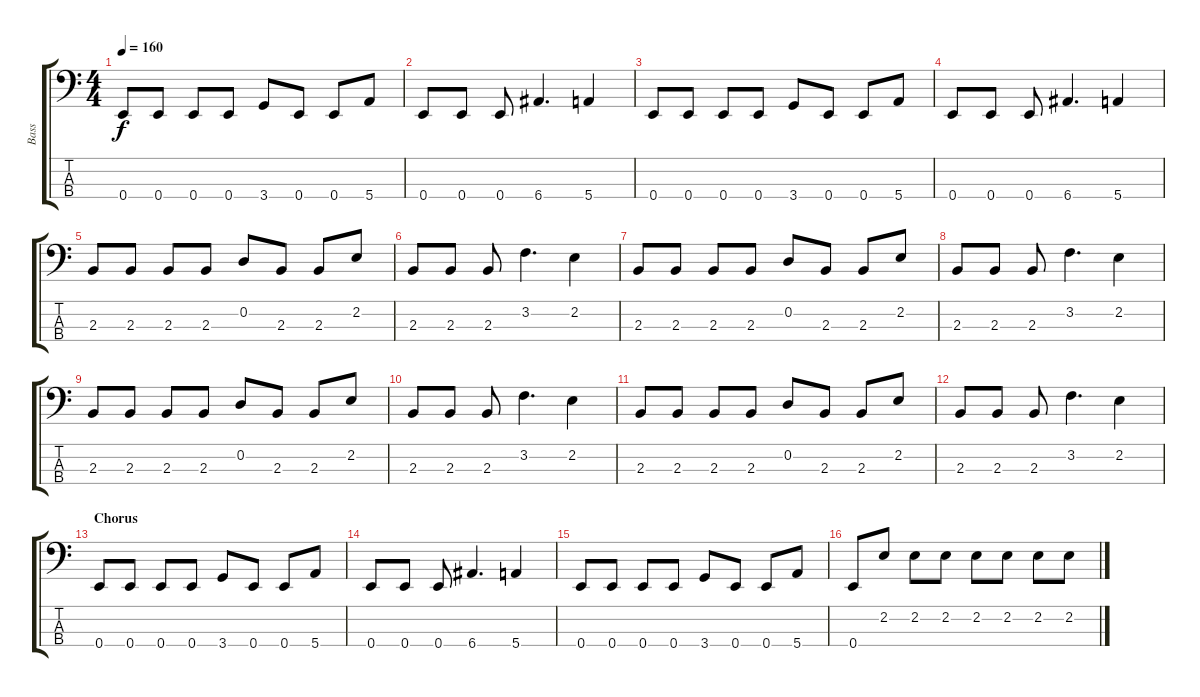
\track ("Bass" "Bass") {instrument electricbassfinger}
\staff {score tabs}
\tuning (G2 D2 A1 E1) {hide}
\ts (4 4)
\tempo 160
\clef f4
\ks c
0.4.8{dy f} 0.4.8 0.4.8 0.4.8 3.4.8 0.4.8 0.4.8 5.4.8 |
0.4.8 0.4.8 0.4.8 6.4.4{d} 5.4.4 |
0.4.8 0.4.8 0.4.8 0.4.8 3.4.8 0.4.8 0.4.8 5.4.8 |
0.4.8 0.4.8 0.4.8 6.4.4{d} 5.4.4 |
2.3.8 2.3.8 2.3.8 2.3.8 0.2.8 2.3.8 2.3.8 2.2.8 |
2.3.8 2.3.8 2.3.8 3.2.4{d} 2.2.4 |
2.3.8 2.3.8 2.3.8 2.3.8 0.2.8 2.3.8 2.3.8 2.2.8 |
2.3.8 2.3.8 2.3.8 3.2.4{d} 2.2.4 |
2.3.8 2.3.8 2.3.8 2.3.8 0.2.8 2.3.8 2.3.8 2.2.8 |
2.3.8 2.3.8 2.3.8 3.2.4{d} 2.2.4 |
2.3.8 2.3.8 2.3.8 2.3.8 0.2.8 2.3.8 2.3.8 2.2.8 |
2.3.8 2.3.8 2.3.8 3.2.4{d} 2.2.4 |
\section ("" "Chorus")
0.4.8 0.4.8 0.4.8 0.4.8 3.4.8 0.4.8 0.4.8 5.4.8 |
0.4.8 0.4.8 0.4.8 6.4.4{d} 5.4.4 |
0.4.8 0.4.8 0.4.8 0.4.8 3.4.8 0.4.8 0.4.8 5.4.8 |
0.4.8 2.2.8 2.2.8 2.2.8 2.2.8 2.2.8 2.2.8 2.2.8
